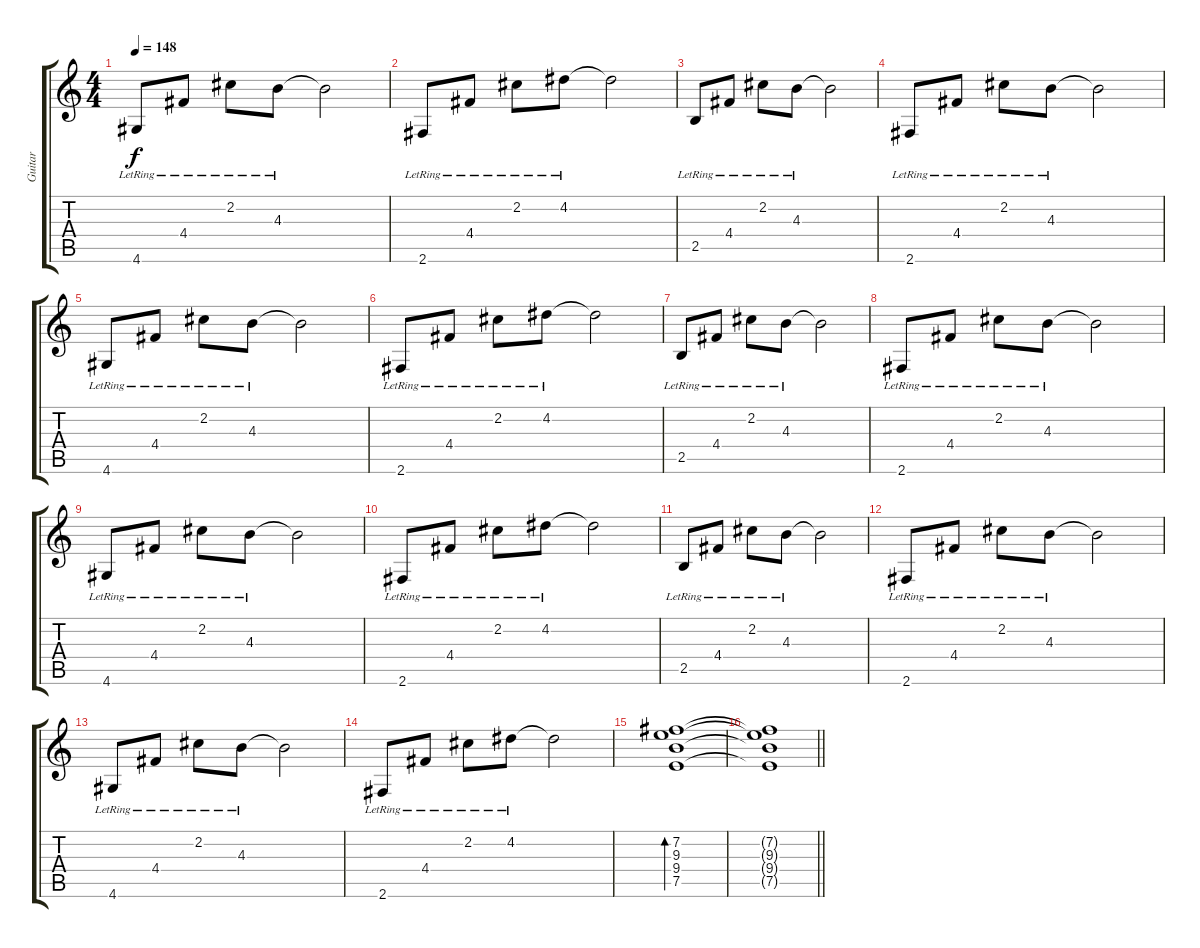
\track ("Guitar" "Guitar") {instrument electricguitarclean}
\staff {score tabs}
\tuning (E4 B3 G3 D3 A2 E2) {hide}
\ts (4 4)
\tempo 148
\clef g2
\ks c
4.6{lr}.8{dy f} 4.4{lr}.8 2.2{lr}.8 4.3{lr}.8 4.3{t}.2 |
2.6{lr}.8 4.4{lr}.8 2.2{lr}.8 4.2{lr}.8 4.2{t}.2 |
2.5{lr}.8 4.4{lr}.8 2.2{lr}.8 4.3{lr}.8 4.3{t}.2 |
2.6{lr}.8 4.4{lr}.8 2.2{lr}.8 4.3{lr}.8 4.3{t}.2 |
4.6{lr}.8 4.4{lr}.8 2.2{lr}.8 4.3{lr}.8 4.3{t}.2 |
2.6{lr}.8 4.4{lr}.8 2.2{lr}.8 4.2{lr}.8 4.2{t}.2 |
2.5{lr}.8 4.4{lr}.8 2.2{lr}.8 4.3{lr}.8 4.3{t}.2 |
2.6{lr}.8 4.4{lr}.8 2.2{lr}.8 4.3{lr}.8 4.3{t}.2 |
4.6{lr}.8 4.4{lr}.8 2.2{lr}.8 4.3{lr}.8 4.3{t}.2 |
2.6{lr}.8 4.4{lr}.8 2.2{lr}.8 4.2{lr}.8 4.2{t}.2 |
2.5{lr}.8 4.4{lr}.8 2.2{lr}.8 4.3{lr}.8 4.3{t}.2 |
2.6{lr}.8 4.4{lr}.8 2.2{lr}.8 4.3{lr}.8 4.3{t}.2 |
4.6{lr}.8 4.4{lr}.8 2.2{lr}.8 4.3{lr}.8 4.3{t}.2 |
2.6{lr}.8 4.4{lr}.8 2.2{lr}.8 4.2{lr}.8 4.2{t}.2 |
(7.2 9.3 9.4 7.5).1{bd 240} |
\barLineRight lightlight
(7.2{t} 9.3{t} 9.4{t} 7.5{t}).1
